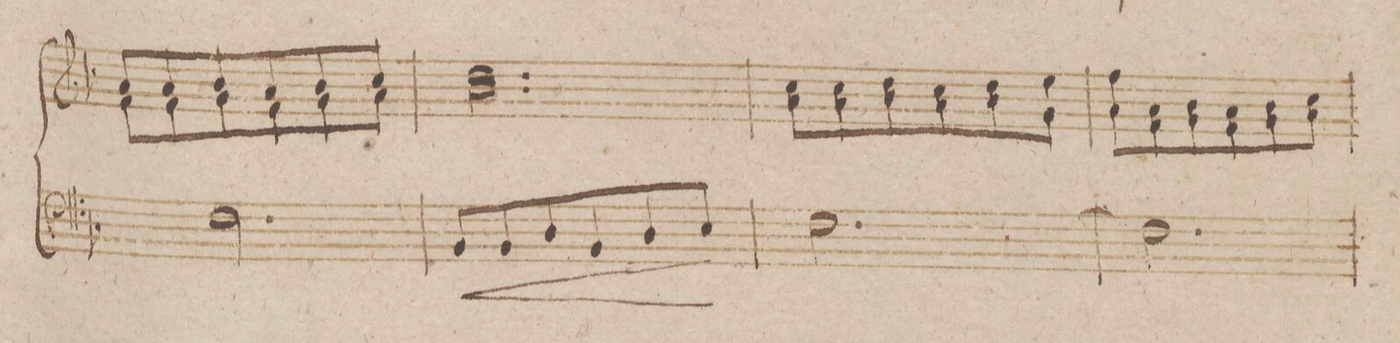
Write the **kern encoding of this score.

**kern	**dynam
*I"Organo.	*
*clefF4	*
*k[b-]	*
*met(c)	*
*M3/4	*
2.F\	.
=37	=37
8BB-/L	<
8BB-/	.
8D/	.
8BB-/	.
8D/	.
8E/J	[
=38	=38
*2\left	*
[2.F\	.
=39	=39
2.F\]	.
=40	=40
*-	*-
